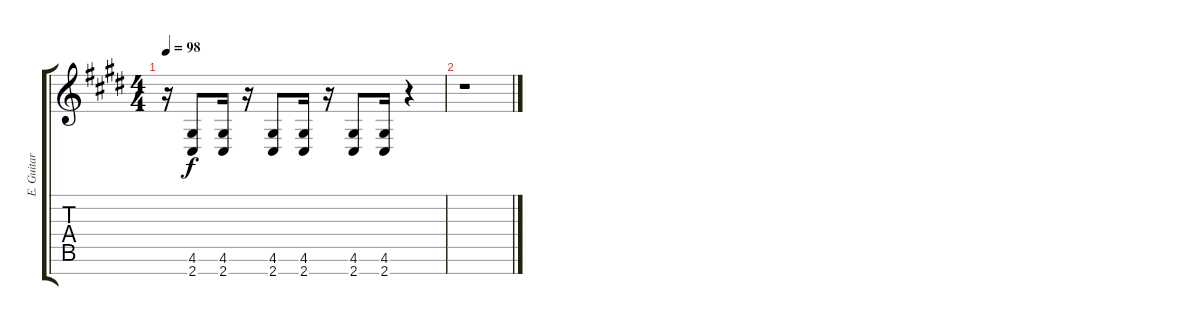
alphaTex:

\track ("E. Guitar II" "E. Guitar ") {instrument overdrivenguitar}
\staff {score tabs}
\tuning (E4 B3 G3 D3 A2 E2 B1) {hide}
\ts (4 4)
\tempo 98
\clef g2
\ks e
r.16{dy f} (4.6 2.7).8 (4.6 2.7).16 r.16 (4.6 2.7).8 (4.6 2.7).16 r.16 (4.6 2.7).8 (4.6 2.7).16 r.4 |
r.1
